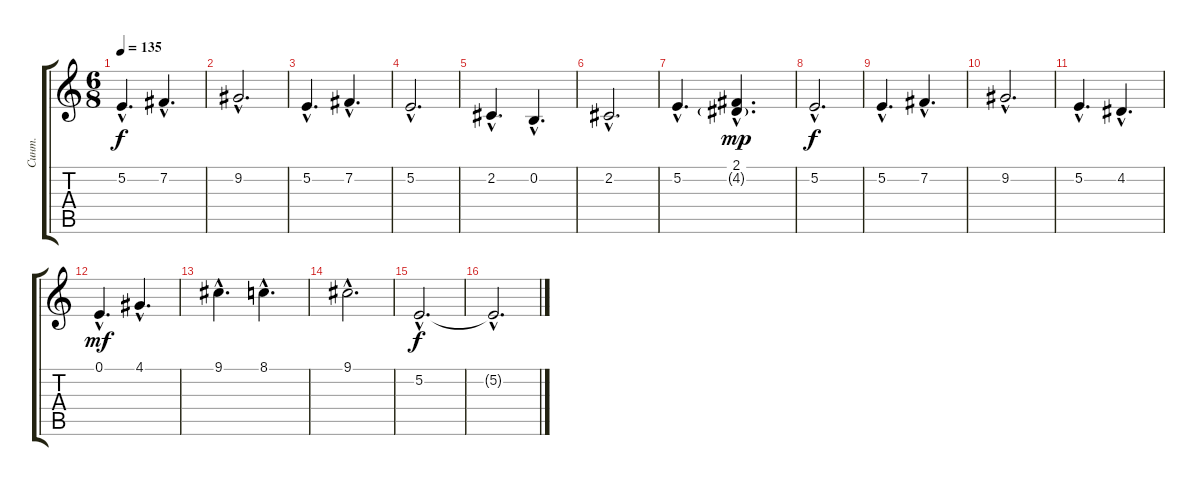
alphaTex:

\track ("Синт." "Синт.") {instrument stringensemble1}
\staff {score tabs}
\tuning (E4 B3 G3 D3 A2 E2) {hide}
\ts (6 8)
\tempo 135
\clef g2
\ks c
5.2{hac}.4{d dy f} 7.2{hac}.4{d} |
9.2{hac}.2{d} |
5.2{hac}.4{d} 7.2{hac}.4{d} |
5.2{hac}.2{d} |
2.2{hac}.4{d} 0.2{hac}.4{d} |
2.2{hac}.2{d} |
5.2{hac}.4{d} (2.1{hac} 4.2{g hac}).4{d dy mp} |
5.2{hac}.2{d dy f} |
5.2{hac}.4{d} 7.2{hac}.4{d} |
9.2{hac}.2{d} |
5.2{hac}.4{d} 4.2{hac}.4{d} |
0.1{hac}.4{d dy mf} 4.1{hac}.4{d} |
9.1{hac}.4{d} 8.1{hac}.4{d} |
9.1{hac}.2{d} |
\section ("" "")
5.2{hac}.2{d dy f} |
5.2{hac t}.2{d}
